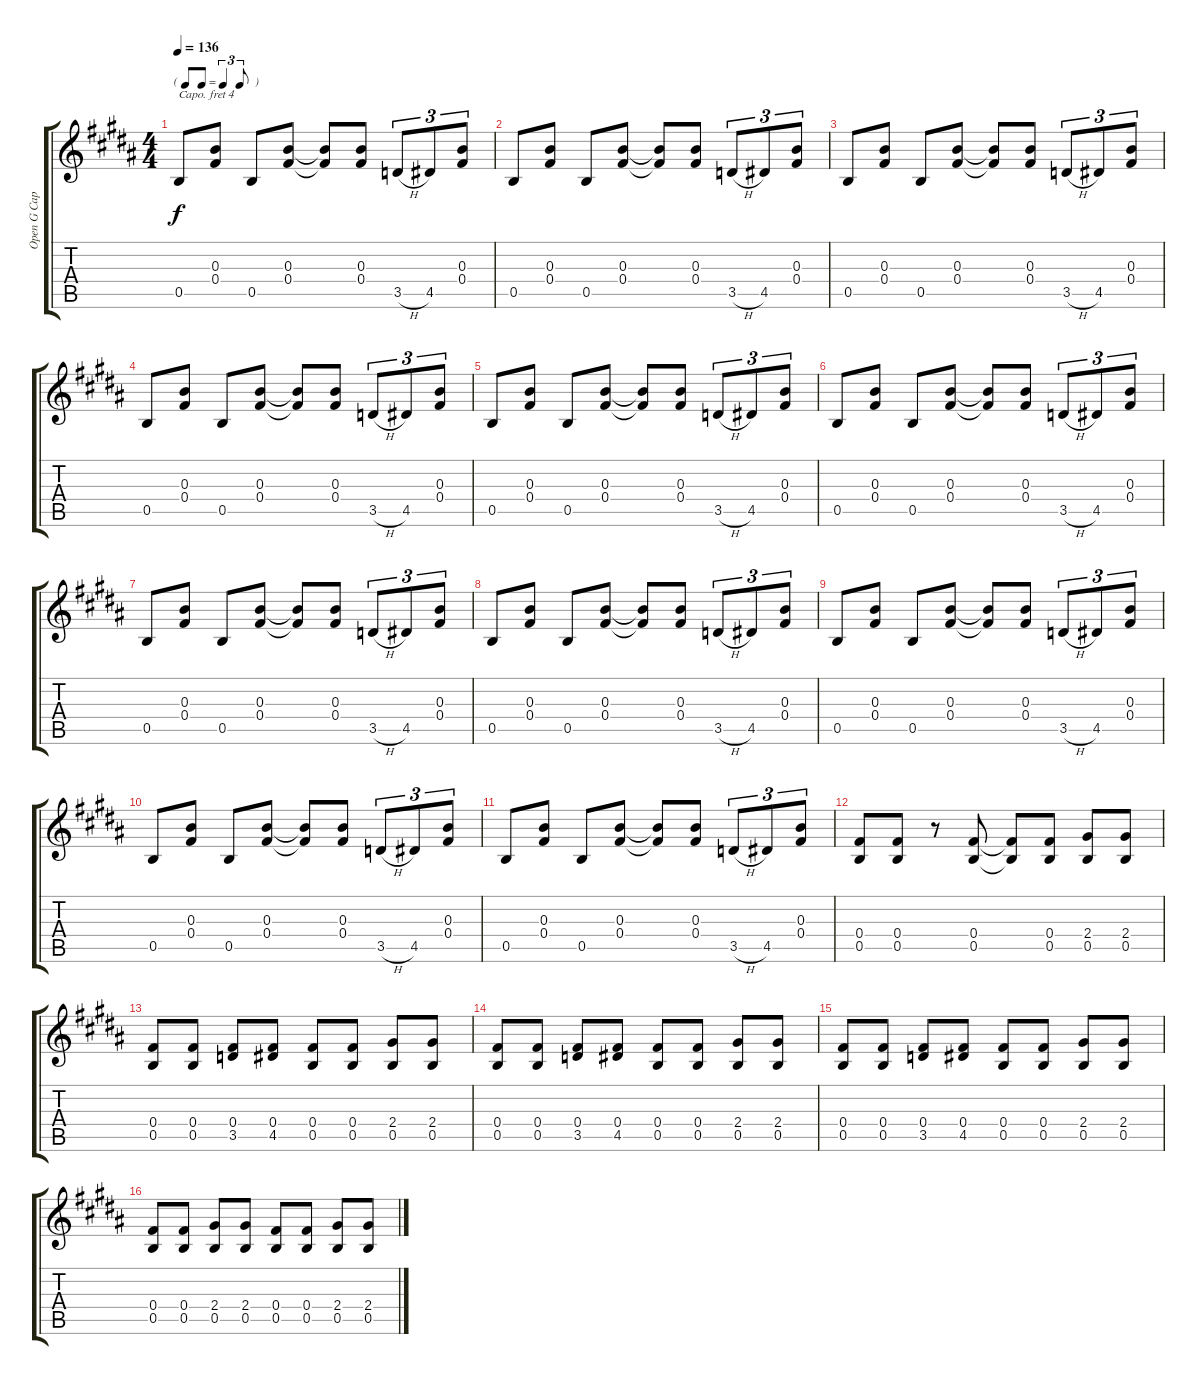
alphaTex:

\track ("Open G Capo 4" "Open G Cap") {instrument overdrivenguitar}
\staff {score tabs}
\capo 4
\tuning (D4 B3 G3 D3 G2 D2) {hide}
\ts (4 4)
\tf triplet8th
\tempo 136
\clef g2
\ks b
0.5.8{dy f} (0.3 0.4).8 0.5.8 (0.3 0.4).8 (0.3{t} 0.4{t}).8 (0.3 0.4).8 3.5{h}.8{tu (3 2)} 4.5.8{tu (3 2)} (0.3 0.4).8{tu (3 2)} |
0.5.8 (0.3 0.4).8 0.5.8 (0.3 0.4).8 (0.3{t} 0.4{t}).8 (0.3 0.4).8 3.5{h}.8{tu (3 2)} 4.5.8{tu (3 2)} (0.3 0.4).8{tu (3 2)} |
0.5.8 (0.3 0.4).8 0.5.8 (0.3 0.4).8 (0.3{t} 0.4{t}).8 (0.3 0.4).8 3.5{h}.8{tu (3 2)} 4.5.8{tu (3 2)} (0.3 0.4).8{tu (3 2)} |
0.5.8 (0.3 0.4).8 0.5.8 (0.3 0.4).8 (0.3{t} 0.4{t}).8 (0.3 0.4).8 3.5{h}.8{tu (3 2)} 4.5.8{tu (3 2)} (0.3 0.4).8{tu (3 2)} |
0.5.8 (0.3 0.4).8 0.5.8 (0.3 0.4).8 (0.3{t} 0.4{t}).8 (0.3 0.4).8 3.5{h}.8{tu (3 2)} 4.5.8{tu (3 2)} (0.3 0.4).8{tu (3 2)} |
0.5.8 (0.3 0.4).8 0.5.8 (0.3 0.4).8 (0.3{t} 0.4{t}).8 (0.3 0.4).8 3.5{h}.8{tu (3 2)} 4.5.8{tu (3 2)} (0.3 0.4).8{tu (3 2)} |
0.5.8 (0.3 0.4).8 0.5.8 (0.3 0.4).8 (0.3{t} 0.4{t}).8 (0.3 0.4).8 3.5{h}.8{tu (3 2)} 4.5.8{tu (3 2)} (0.3 0.4).8{tu (3 2)} |
0.5.8 (0.3 0.4).8 0.5.8 (0.3 0.4).8 (0.3{t} 0.4{t}).8 (0.3 0.4).8 3.5{h}.8{tu (3 2)} 4.5.8{tu (3 2)} (0.3 0.4).8{tu (3 2)} |
0.5.8 (0.3 0.4).8 0.5.8 (0.3 0.4).8 (0.3{t} 0.4{t}).8 (0.3 0.4).8 3.5{h}.8{tu (3 2)} 4.5.8{tu (3 2)} (0.3 0.4).8{tu (3 2)} |
0.5.8 (0.3 0.4).8 0.5.8 (0.3 0.4).8 (0.3{t} 0.4{t}).8 (0.3 0.4).8 3.5{h}.8{tu (3 2)} 4.5.8{tu (3 2)} (0.3 0.4).8{tu (3 2)} |
0.5.8 (0.3 0.4).8 0.5.8 (0.3 0.4).8 (0.3{t} 0.4{t}).8 (0.3 0.4).8 3.5{h}.8{tu (3 2)} 4.5.8{tu (3 2)} (0.3 0.4).8{tu (3 2)} |
(0.4 0.5).8 (0.4 0.5).8 r.8 (0.4 0.5).8 (0.4{t} 0.5{t}).8 (0.4 0.5).8 (2.4 0.5).8 (2.4 0.5).8 |
(0.4 0.5).8 (0.4 0.5).8 (0.4 3.5).8 (0.4 4.5).8 (0.4 0.5).8 (0.4 0.5).8 (2.4 0.5).8 (2.4 0.5).8 |
(0.4 0.5).8 (0.4 0.5).8 (0.4 3.5).8 (0.4 4.5).8 (0.4 0.5).8 (0.4 0.5).8 (2.4 0.5).8 (2.4 0.5).8 |
(0.4 0.5).8 (0.4 0.5).8 (0.4 3.5).8 (0.4 4.5).8 (0.4 0.5).8 (0.4 0.5).8 (2.4 0.5).8 (2.4 0.5).8 |
(0.4 0.5).8 (0.4 0.5).8 (2.4 0.5).8 (2.4 0.5).8 (0.4 0.5).8 (0.4 0.5).8 (2.4 0.5).8 (2.4 0.5).8
